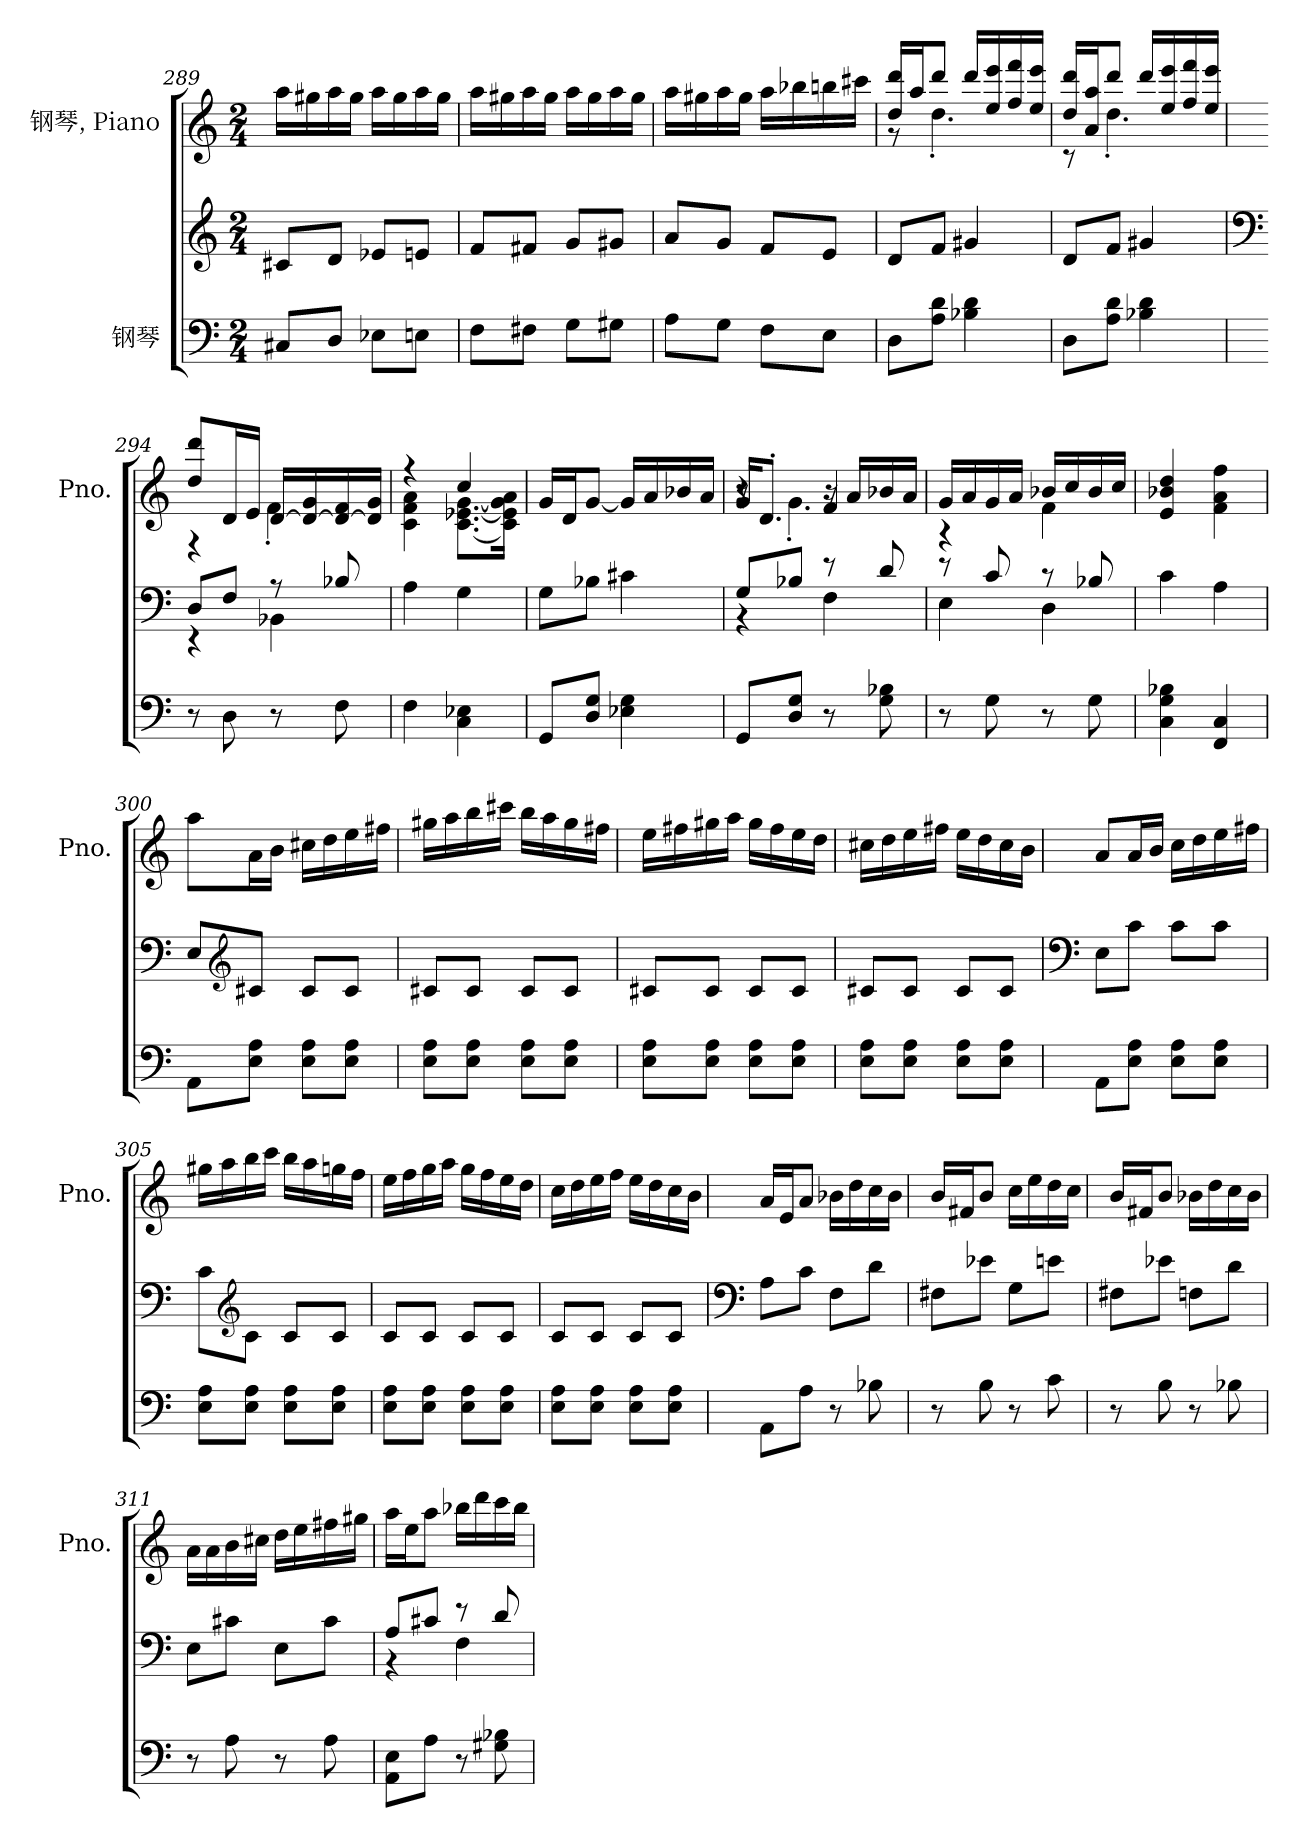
**kern	**kern	**kern
*part2	*part2	*part1
*staff3	*staff2	*staff1
*I"钢琴	*	*I"钢琴, Piano
*	*	*I'Pno.
*clefF4	*clefG2	*clefG2
*k[]	*k[]	*k[]
*M2/4	*M2/4	*M2/4
=289	=289	=289
8C#X/L	8c#X/L	16aa\LL
.	.	16gg#X\
8D/J	8d/J	16aa\
.	.	16gg#\JJ
8E-X\L	8e-X/L	16aa\LL
.	.	16gg#\
8En\J	8en/J	16aa\
.	.	16gg#\JJ
=290	=290	=290
8F\L	8f/L	16aa\LL
.	.	16gg#X\
8F#X\J	8f#X/J	16aa\
.	.	16gg#\JJ
8G\L	8g/L	16aa\LL
.	.	16gg#\
8G#X\J	8g#X/J	16aa\
.	.	16gg#\JJ
=291	=291	=291
8A\L	8a/L	16aa\LL
.	.	16gg#X\
8G\J	8g/J	16aa\
.	.	16gg#\JJ
8F\L	8f/L	16aa\LL
*	*	*MM117
.	.	16bb-X\
*	*	*MM113
8E\J	8e/J	16bbn\
*	*	*MM110
.	.	16ccc#X\JJ
!!LO:LB:g=z
=292	=292	=292
*	*	*^
8D\L	8d/L	16dd/ 16ddd/LL	8r
.	.	16aa/J	.
8A\ 8d\J	8f/J	8ddd/J	4.dd'\
*	*	*MM120	*
4B-X\ 4d\	4g#X/	16ddd/LL	.
.	.	16ee/ 16eee/	.
.	.	16ff/ 16fff/	.
.	.	16ee/ 16eee/JJ	.
=293	=293	=293	=293
8D\L	8d/L	16dd/ 16ddd/LL	8r
.	.	16a/ 16aa/J	.
8A\ 8d\J	8f/J	8ddd/J	4.dd'\
4B-X\ 4d\	4g#X/	16ddd/LL	.
.	.	16ee/ 16eee/	.
.	.	16ff/ 16fff/	.
.	.	16ee/ 16eee/JJ	.
=294	=294	=294	=294
*	*clefF4	*	*
*	*^	*	*
8r	8D/L	4r	8dd/ 8ddd/L	4r
8D\	8F/J	.	16d/L	.
.	.	.	16e/JJ	.
8r	8r	4BB-X\	[16d/LL	4f'\
.	.	.	16d/_ 16g/	.
8F\	8B-X/	.	16d/_ 16f/	.
.	.	.	16d/] 16g/JJ	.
*	*v	*v	*	*
=295	=295	=295	=295
4F\	4A\	4r	4c\ 4f\ 4a\
4C\ 4E-X\	4G\	4cc/	[8.c\ [8.e-X\ [8.g\L
.	.	.	16c\] 16e-\] 16g\] 16a\Jk
*	*	*v	*v
!!LO:PB:g=z
=296	=296	=296
8GG/L	8G\L	16g/LL
.	.	16d/J
8D/ 8G/J	8B-X\J	[8g/J
4E-X\ 4G\	4c#X\	16g/LL]
.	.	16a/
.	.	16b-X/
.	.	16a/JJ
=297	=297	=297
*	*^	*^
*	*	*	*	*^
8GG/L	8G/L	4r	16g/KL	8r	4r
.	.	.	8.d'/J	.	.
8D/ 8G/J	8B-X/J	.	.	4.g'\	.
8r	8r	4F\	16r	.	4f/
.	.	.	16a/LL	.	.
8G\ 8B-X\	8d/	.	16b-X/	.	.
.	.	.	16a/JJ	.	.
*	*	*	*	*v	*v
=298	=298	=298	=298	=298
8r	8r	4E\	16g/LL	4r
.	.	.	16a/	.
8G\	8c/	.	16g/	.
.	.	.	16a/JJ	.
8r	8r	4D\	16b-X/LL	4f\
.	.	.	16cc/	.
8G\	8B-X/	.	16b-/	.
.	.	.	16cc/JJ	.
*	*v	*v	*	*
*	*	*v	*v
=299	=299	=299
*	*	*MM110
4C\ 4G\ 4B-X\	4c\	4e/ 4b-X/ 4dd/
4FF/ 4C/	4A\	4f\ 4a\ 4ff\
=300	=300	=300
*	*	*MM120
8AA\L	8E/L	8aa\L
*	*clefG2	*
8E\ 8A\J	8c#X/J	16a\L
.	.	16b\JJ
8E\ 8A\L	8c#/L	16cc#X\LL
.	.	16dd\
8E\ 8A\J	8c#/J	16ee\
.	.	16ff#X\JJ
!!LO:LB:g=z
=301	=301	=301
8E\ 8A\L	8c#X/L	16gg#X\LL
.	.	16aa\
8E\ 8A\J	8c#/J	16bb\
.	.	16ccc#X\JJ
8E\ 8A\L	8c#/L	16bb\LL
.	.	16aa\
8E\ 8A\J	8c#/J	16gg#\
.	.	16ff#X\JJ
=302	=302	=302
8E\ 8A\L	8c#X/L	16ee\LL
.	.	16ff#X\
8E\ 8A\J	8c#/J	16gg#X\
.	.	16aa\JJ
8E\ 8A\L	8c#/L	16gg#\LL
.	.	16ff#\
8E\ 8A\J	8c#/J	16ee\
.	.	16dd\JJ
=303	=303	=303
8E\ 8A\L	8c#X/L	16cc#X\LL
.	.	16dd\
8E\ 8A\J	8c#/J	16ee\
.	.	16ff#X\JJ
8E\ 8A\L	8c#/L	16ee\LL
.	.	16dd\
8E\ 8A\J	8c#/J	16cc#\
.	.	16b\JJ
=304	=304	=304
*	*clefF4	*
8AA\L	8E\L	8a/L
8E\ 8A\J	8c\J	16a/L
.	.	16b/JJ
8E\ 8A\L	8c\L	16cc\LL
.	.	16dd\
8E\ 8A\J	8c\J	16ee\
.	.	16ff#X\JJ
!!LO:LB:g=z
=305	=305	=305
8E\ 8A\L	8c\L	16gg#X\LL
.	.	16aa\
*	*clefG2	*
8E\ 8A\J	8c\J	16bb\
.	.	16ccc\JJ
8E\ 8A\L	8c/L	16bb\LL
.	.	16aa\
8E\ 8A\J	8c/J	16ggn\
.	.	16ff\JJ
=306	=306	=306
8E\ 8A\L	8c/L	16ee\LL
.	.	16ff\
8E\ 8A\J	8c/J	16gg\
.	.	16aa\JJ
8E\ 8A\L	8c/L	16gg\LL
.	.	16ff\
8E\ 8A\J	8c/J	16ee\
.	.	16dd\JJ
=307	=307	=307
8E\ 8A\L	8c/L	16cc\LL
.	.	16dd\
8E\ 8A\J	8c/J	16ee\
.	.	16ff\JJ
8E\ 8A\L	8c/L	16ee\LL
.	.	16dd\
8E\ 8A\J	8c/J	16cc\
.	.	16b\JJ
=308	=308	=308
*	*clefF4	*
8AA\L	8A\L	16a/LL
.	.	16e/J
8A\J	8c\J	8a/J
8r	8F\L	16b-X\LL
.	.	16dd\
8B-X\	8d\J	16cc\
.	.	16b-\JJ
!!LO:LB:g=z
=309	=309	=309
8r	8F#X\L	16b/LL
.	.	16f#X/J
8B\	8e-X\J	8b/J
8r	8G\L	16cc\LL
.	.	16ee\
8c\	8en\J	16dd\
.	.	16cc\JJ
=310	=310	=310
8r	8F#X\L	16b/LL
.	.	16f#X/J
8B\	8e-X\J	8b/J
8r	8Fn\L	16b-X\LL
.	.	16dd\
8B-X\	8d\J	16cc\
.	.	16b-\JJ
=311	=311	=311
8r	8E\L	16a\LL
.	.	16a\
8A\	8c#X\J	16b\
.	.	16cc#X\JJ
8r	8E\L	16dd\LL
.	.	16ee\
8A\	8c#\J	16ff#X\
.	.	16gg#X\JJ
=312	=312	=312
*	*^	*
8AA\ 8E\L	8A/L	4r	16aa\LL
.	.	.	16ee\J
8A\J	8c#X/J	.	8aa\J
8r	8r	4F\	16bb-X\LL
.	.	.	16ddd\
8G#X\ 8B-X\	8d/	.	16ccc\
.	.	.	16bb-\JJ
*	*v	*v	*
=	=	=
*-	*-	*-
